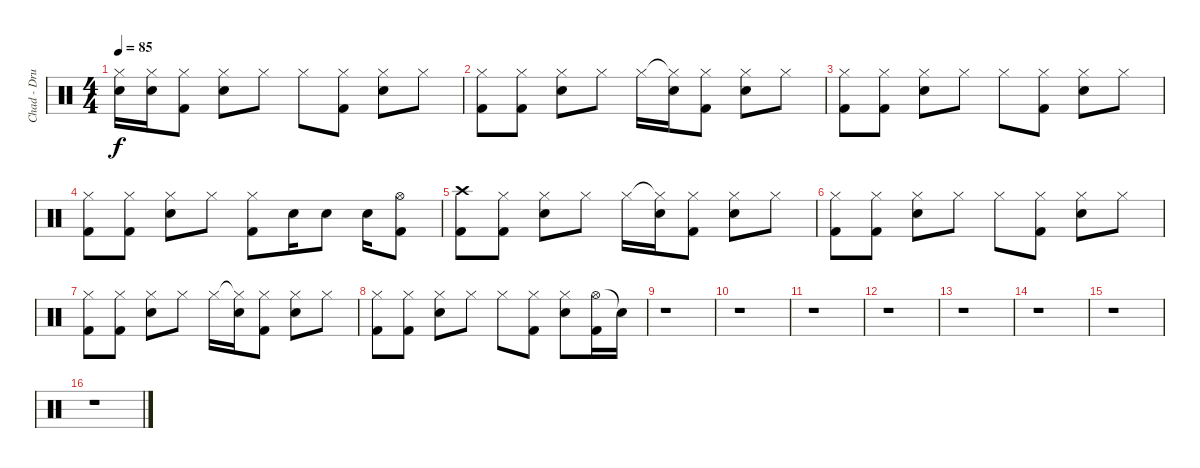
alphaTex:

\track ("Chad - Drums" "Chad - Dru") {instrument percussion}
\staff {score}
\articulation defaults
\ts (4 4)
\tempo 85
\clef neutral
\ks c
("Hi-Hat (closed)" "Snare (hit) 2").16{dy f} ("Hi-Hat (closed)" "Snare (hit) 2").16 ("Hi-Hat (closed)" "Kick (hit) 2").8 ("Hi-Hat (closed)" "Snare (hit) 2").8 "Hi-Hat (closed)".8 "Hi-Hat (closed)".8 ("Hi-Hat (closed)" "Kick (hit) 2").8 ("Hi-Hat (closed)" "Snare (hit) 2").8 "Hi-Hat (closed)".8 |
("Hi-Hat (closed)" "Kick (hit) 2").8 ("Hi-Hat (closed)" "Kick (hit) 2").8 ("Hi-Hat (closed)" "Snare (hit) 2").8 "Hi-Hat (closed)".8 "Hi-Hat (closed)".16 ("Hi-Hat (closed)"{t} "Snare (hit) 2").16 ("Hi-Hat (closed)" "Kick (hit) 2").8 ("Hi-Hat (closed)" "Snare (hit) 2").8 "Hi-Hat (closed)".8 |
("Hi-Hat (closed)" "Kick (hit) 2").8 ("Hi-Hat (closed)" "Kick (hit) 2").8 ("Hi-Hat (closed)" "Snare (hit) 2").8 "Hi-Hat (closed)".8 "Hi-Hat (closed)".8 ("Hi-Hat (closed)" "Kick (hit) 2").8 ("Hi-Hat (closed)" "Snare (hit) 2").8 "Hi-Hat (closed)".8 |
("Hi-Hat (closed)" "Kick (hit) 2").8 ("Hi-Hat (closed)" "Kick (hit) 2").8 ("Hi-Hat (closed)" "Snare (hit) 2").8 "Hi-Hat (closed)".8 ("Hi-Hat (closed)" "Kick (hit) 2").8 "Snare (hit) 2".16 "Snare (hit) 2".8 "Snare (hit) 2".16 ("Hi-Hat (open)" "Kick (hit) 2").8 |
("Crash high (hit)" "Kick (hit) 2").8 ("Hi-Hat (closed)" "Kick (hit) 2").8 ("Hi-Hat (closed)" "Snare (hit) 2").8 "Hi-Hat (closed)".8 "Hi-Hat (closed)".16 ("Hi-Hat (closed)"{t} "Snare (hit) 2").16 ("Hi-Hat (closed)" "Kick (hit) 2").8 ("Hi-Hat (closed)" "Snare (hit) 2").8 "Hi-Hat (closed)".8 |
("Hi-Hat (closed)" "Kick (hit) 2").8 ("Hi-Hat (closed)" "Kick (hit) 2").8 ("Hi-Hat (closed)" "Snare (hit) 2").8 "Hi-Hat (closed)".8 "Hi-Hat (closed)".8 ("Hi-Hat (closed)" "Kick (hit) 2").8 ("Hi-Hat (closed)" "Snare (hit) 2").8 "Hi-Hat (closed)".8 |
("Hi-Hat (closed)" "Kick (hit) 2").8 ("Hi-Hat (closed)" "Kick (hit) 2").8 ("Hi-Hat (closed)" "Snare (hit) 2").8 "Hi-Hat (closed)".8 "Hi-Hat (closed)".16 ("Hi-Hat (closed)"{t} "Snare (hit) 2").16 ("Hi-Hat (closed)" "Kick (hit) 2").8 ("Hi-Hat (closed)" "Snare (hit) 2").8 "Hi-Hat (closed)".8 |
("Hi-Hat (closed)" "Kick (hit) 2").8 ("Hi-Hat (closed)" "Kick (hit) 2").8 ("Hi-Hat (closed)" "Snare (hit) 2").8 "Hi-Hat (closed)".8 "Hi-Hat (closed)".8 ("Hi-Hat (closed)" "Kick (hit) 2").8 ("Hi-Hat (closed)" "Snare (hit) 2").8 ("Hi-Hat (open)" "Kick (hit) 2").16 "Snare (hit)"{t}.16 |
r.1 |
r.1 |
r.1 |
r.1 |
r.1 |
r.1 |
r.1 |
r.1
